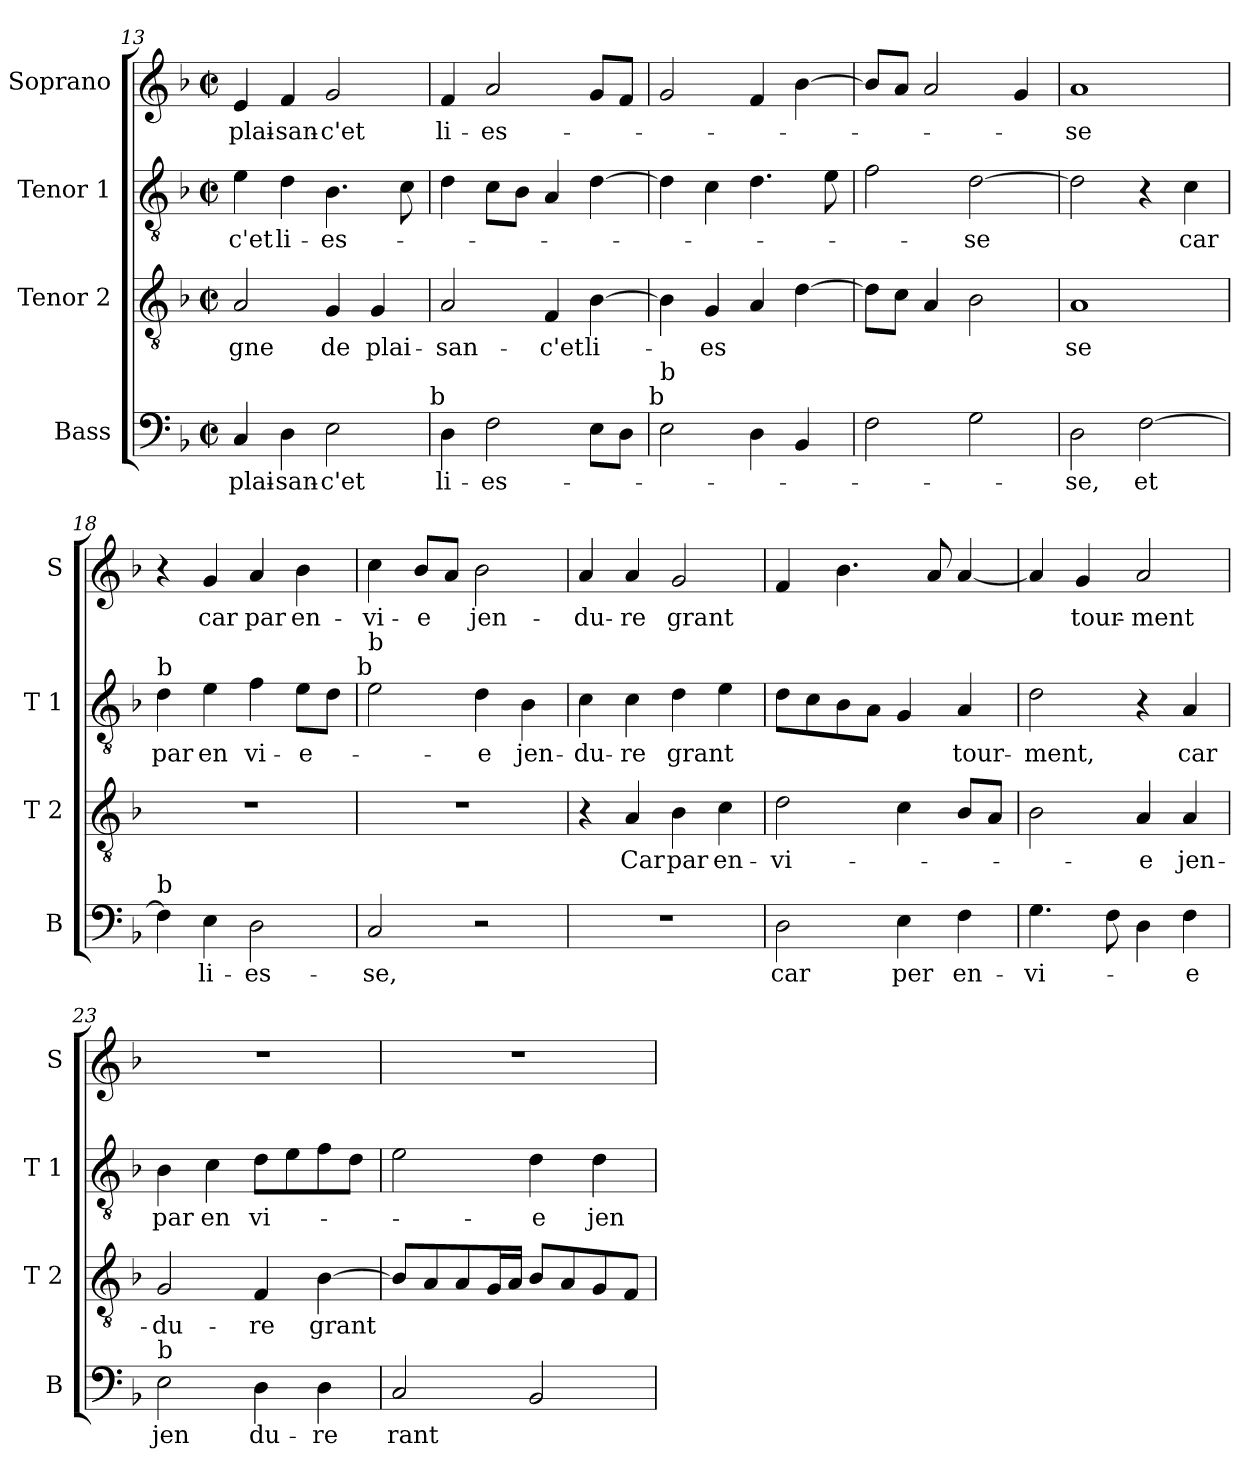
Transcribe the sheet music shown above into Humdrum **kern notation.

**kern	**text	**kern	**text	**kern	**text	**kern	**text
*part4	*part4	*part3	*part3	*part2	*part2	*part1	*part1
*staff4	*staff4	*staff3	*staff3	*staff2	*staff2	*staff1	*staff1
*I"Bass	*	*I"Tenor 2	*	*I"Tenor 1	*	*I"Soprano	*
*I'B	*	*I'T 2	*	*I'T 1	*	*I'S	*
!!LO:LB:g=z
*clefF4	*	*clefGv2	*	*clefGv2	*	*clefG2	*
*k[b-]	*	*k[b-]	*	*k[b-]	*	*k[b-]	*
*F:	*	*F:	*	*F:	*	*F:	*
*M2/2	*	*M2/2	*	*M2/2	*	*M2/2	*
*met(c|)	*	*met(c|)	*	*met(c|)	*	*met(c|)	*
=13	=13	=13	=13	=13	=13	=13	=13
4C/	plai-	2A/	-gne	4e\	-c'et	4e/	plai-
4D\	-san-	.	.	4d\	li-	4f/	-san-
2E\	-c'et	4G/	de	4.B-\	-es-	2g/	-c'et
.	.	4G/	plai-	.	.	.	.
.	.	.	.	8c\	.	.	.
!LO:TX:a:t=b	!	!	!	!	!	!	!
=14	=14	=14	=14	=14	=14	=14	=14
4D\	li-	2A/	-san-	4d\	.	4f/	li-
2F\	-es-	.	.	8c\L	.	2a/	-es-
.	.	.	.	8B-\J	.	.	.
.	.	4F/	-c'et	4A/	.	.	.
8E\L	.	[4B-\	li-	[4d\	.	8g/L	.
8D\J	.	.	.	.	.	8f/J	.
!LO:TX:a:t=b	!	!	!	!	!	!	!
=15	=15	=15	=15	=15	=15	=15	=15
!LO:TX:a:t=b	!	!	!	!	!	!	!
2E\	.	4B-\]	.	4d\]	.	2g/	.
.	.	4G/	-es	4c\	.	.	.
4D\	.	4A/	.	4.d\	.	4f/	.
4BB-/	.	[4d\	.	.	.	[4b-\	.
.	.	.	.	8e\	.	.	.
=16	=16	=16	=16	=16	=16	=16	=16
2F\	.	8d\L]	.	2f\	.	8b-/L]	.
.	.	8c\J	.	.	.	8a/J	.
.	.	4A/	.	.	.	2a/	.
2G\	.	2B-\	.	[2d\	-se	.	.
.	.	.	.	.	.	4g/	.
=17	=17	=17	=17	=17	=17	=17	=17
2D\	-se,	1A	se	2d\]	.	1a	-se
[2F\	et	.	.	4r	.	.	.
.	.	.	.	4c\	car	.	.
!!LO:PB:g=z
=18	=18	=18	=18	=18	=18	=18	=18
!	!	!	!	!LO:TX:a:t=b	!	!	!
!LO:TX:a:t=b	!	!	!	!	!	!	!
4F\]	.	1r	.	4d\	par	4r	.
4E\	li-	.	.	4e\	en	4g/	car
2D\	-es-	.	.	4f\	vi-	4a/	par
.	.	.	.	8e\L	-e-	4b-\	en-
.	.	.	.	8d\J	.	.	.
!	!	!	!	!LO:TX:a:t=b	!	!	!
=19	=19	=19	=19	=19	=19	=19	=19
!	!	!	!	!LO:TX:a:t=b	!	!	!
2C/	-se,	1r	.	2e\	.	4cc\	-vi-
.	.	.	.	.	.	8b-/L	-e
.	.	.	.	.	.	8a/J	.
2r	.	.	.	4d\	-e	2b-\	jen-
.	.	.	.	4B-\	jen-	.	.
=20	=20	=20	=20	=20	=20	=20	=20
1r	.	4r	.	4c\	-du-	4a/	-du-
.	.	4A/	Car	4c\	-re	4a/	-re
.	.	4B-\	par	4d\	grant	2g/	grant
.	.	4c\	en-	4e\	.	.	.
=21	=21	=21	=21	=21	=21	=21	=21
2D\	car	2d\	-vi-	8d\L	.	4f/	.
.	.	.	.	8c\	.	.	.
.	.	.	.	8B-\	.	4.b-\	.
.	.	.	.	8A\J	.	.	.
4E\	per	4c\	.	4G/	.	.	.
.	.	.	.	.	.	8a/	.
4F\	en-	8B-/L	.	4A/	tour-	[4a/	.
.	.	8A/J	.	.	.	.	.
=22	=22	=22	=22	=22	=22	=22	=22
4.G\	-vi-	2B-\	.	2d\	-ment,	4a/]	.
.	.	.	.	.	.	4g/	tour-
8F\	.	.	.	.	.	.	.
4D\	.	4A/	-e	4r	.	2a/	-ment
4F\	-e	4A/	jen-	4A/	car	.	.
!!LO:LB:g=z
=23	=23	=23	=23	=23	=23	=23	=23
!LO:TX:a:t=b	!	!	!	!	!	!	!
2E\	jen	2G/	-du-	4B-\	par	1r	.
.	.	.	.	4c\	en	.	.
4D\	du-	4F/	-re	8d\L	vi-	.	.
.	.	.	.	8e\	.	.	.
4D\	-re	[4B-\	grant	8f\	.	.	.
.	.	.	.	8d\J	.	.	.
=24	=24	=24	=24	=24	=24	=24	=24
2C/	rant	8B-/L]	.	2e\	.	1r	.
.	.	8A/	.	.	.	.	.
.	.	8A/	.	.	.	.	.
.	.	16G/L	.	.	.	.	.
.	.	16A/JJ	.	.	.	.	.
2BB-/	.	8B-/L	.	4d\	-e	.	.
.	.	8A/	.	.	.	.	.
.	.	8G/	.	4d\	jen	.	.
.	.	8F/J	.	.	.	.	.
=	=	=	=	=	=	=	=
*-	*-	*-	*-	*-	*-	*-	*-
